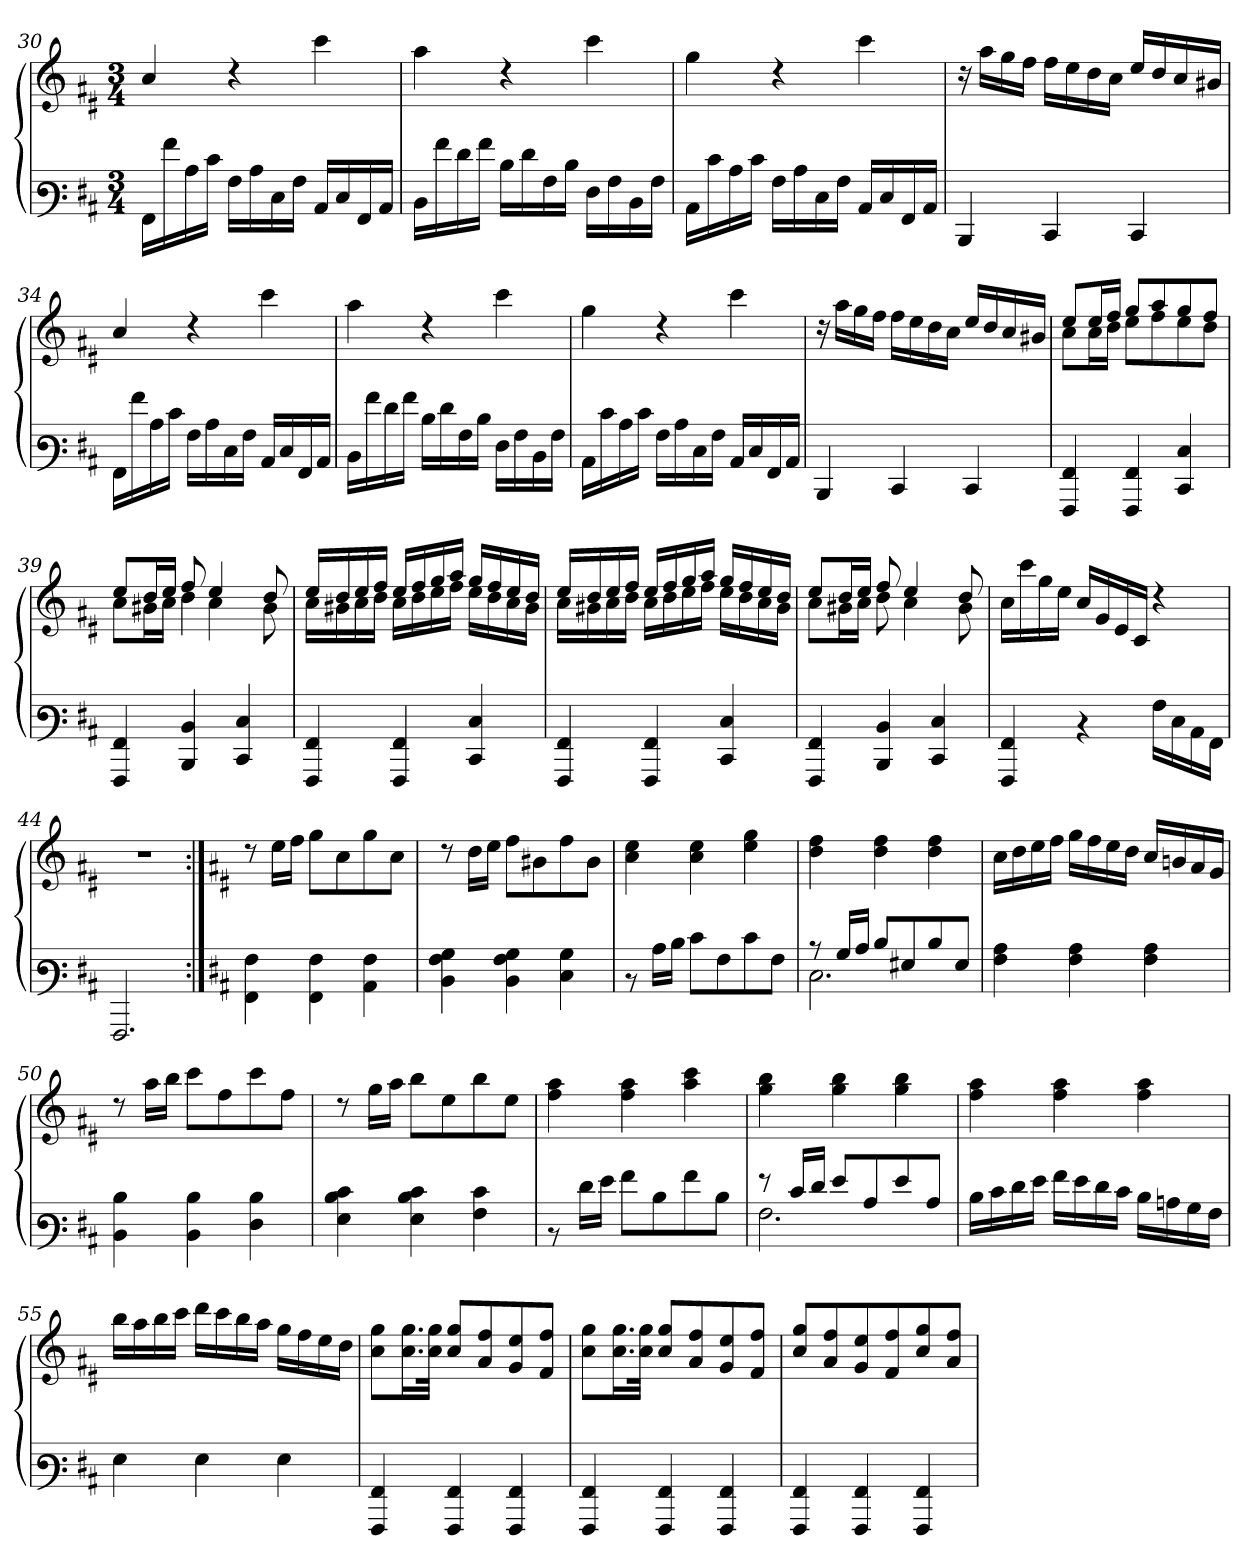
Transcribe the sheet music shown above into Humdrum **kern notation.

**kern	**kern
*part1	*part1
*staff2	*staff1
*clefF3	*clefG3
*k[f#c#]	*k[f#c#]
*M3/4	*M3/4
=30	=30
16AA\LL	4a/
16a\	.
16c#\	.
16e\JJ	.
16A\LL	4rb
16c#\	.
16E\	.
16A\JJ	.
16C#/LL	4aa\
16E/	.
16AA/	.
16C#/JJ	.
!!LO:LB:g=z
=31	=31
16D\LL	(4ff#\
16a\	.
16f#\	.
16a\JJ	.
16d\LL	4rb
16f#\	.
16A\	.
16d\JJ	.
16F#\LL	4aa\
16A\	.
16D\	.
16A\JJ	.
=32	=32
16C#\LL	(4ee\
16e\	.
16c#\	.
16e\JJ	.
16A\LL	4rb
16c#\	.
16E\	.
16A\JJ	.
16C#/LL	4aa\
16E/	.
16AA/	.
16C#/JJ	.
=33	=33
4DD/	16ra
.	16ff#\LL
.	16ee\
.	16dd\JJ
4EE/	16dd\LL
.	16cc#\
.	16b\
.	16a\JJ
4EE/	16cc#/LL
.	16b/
.	16a/
.	16g#X/JJ
!!LO:LB:g=z
=34	=34
16AA\LL	4a/
16a\	.
16c#\	.
16e\JJ	.
16A\LL	4rb
16c#\	.
16E\	.
16A\JJ	.
16C#/LL	4aa\
16E/	.
16AA/	.
16C#/JJ	.
=35	=35
16D\LL	(4ff#\
16a\	.
16f#\	.
16a\JJ	.
16d\LL	4rb
16f#\	.
16A\	.
16d\JJ	.
16F#\LL	4aa\
16A\	.
16D\	.
16A\JJ	.
=36	=36
16C#\LL	(4ee\
16e\	.
16c#\	.
16e\JJ	.
16A\LL	4rb
16c#\	.
16E\	.
16A\JJ	.
16C#/LL	4aa\
16E/	.
16AA/	.
16C#/JJ	.
!!LO:LB:g=z
=37	=37
4DD/	16ra
.	16ff#\LL
.	16ee\
.	16dd\JJ
4EE/	16dd\LL
.	16cc#\
.	16b\
.	16a\JJ
4EE/	16cc#/LL
.	16b/
.	16a/
.	16g#X/JJ
=38	=38
*	*^
4AAA/ 4AA/	8cc#/L	8a\L
.	16cc#/L	16a\L
.	16dd/JJ	16b\JJ
4AAA/ 4AA/	8ee/L	8cc#\L
.	8ff#/	8dd\
4EE/ 4E/	8ee/	8cc#\
.	8dd/J	8b\J
=39	=39	=39
*	*	*^
4AAA/ 4AA/	8cc#/L	8a\L	4.ryy
.	16b/L	16g#X\L	.
.	16cc#/JJ	16a\JJ	.
4DD/ 4D/	(8dd/	4b\	.
.	4cc#/	.	4a\
4EE/ 4E/	.	4ryy	.
.	8b/	.	8g#\
*	*	*v	*v
=40	=40	=40
4AAA/ 4AA/	16cc#/LL	16a\LL
.	16b/	16g#X\
.	16cc#/	16a\
.	16dd/JJ	16b\JJ
4AAA/ 4AA/	16cc#/LL	16a\LL
.	16dd/	16b\
.	16ee/	16cc#\
.	16ff#/JJ	16dd\JJ
4EE/ 4E/	16ee/LL	16cc#\LL
.	16dd/	16b\
.	16cc#/	16a\
.	16b/JJ	16g#\JJ
!!LO:LB:g=z	!!
=41	=41	=41
4AAA/ 4AA/	16cc#/LL	16a\LL
.	16b/	16g#X\
.	16cc#/	16a\
.	16dd/JJ	16b\JJ
4AAA/ 4AA/	16cc#/LL	16a\LL
.	16dd/	16b\
.	16ee/	16cc#\
.	16ff#/JJ	16dd\JJ
4EE/ 4E/	16ee/LL	16cc#\LL
.	16dd/	16b\
.	16cc#/	16a\
.	16b/JJ	16g#\JJ
=42	=42	=42
4AAA/ 4AA/	8cc#/L	8a\L
.	16b/L	16g#X\L
.	16cc#/JJ	16a\JJ
4DD/ 4D/	8dd/	8b\
.	4cc#/	4a\
4EE/ 4E/	.	.
.	8b/	8g#\
*	*v	*v
=43	=43
4AAA/ 4AA/	16a\LL
.	16aa\
.	16ee\
.	16cc#\JJ
4rD	16a/LL
.	16e/
.	16c#/
.	16A/JJ
16A\LL	4rb
16E\	.
16C#\	.
16AA\JJ	.
=44	=44
2.AAA/	2.r
!!LO:PB:g=z
=45:|!	=45:|!
*k[f#c#]	*k[f#c#]
4AA\ 4A\	8rb
.	16cc#\LL
.	16dd\JJ
4AA\ 4A\	8ee\L
.	8a\
4C#\ 4A\	8ee\
.	8a\J
=46	=46
4D\ 4A\ 4B\	8rb
.	16b\LL
.	16cc#\JJ
4D\ 4A\ 4B\	8dd\L
.	8g#X\
4E\ 4B\	8dd\
.	8g#\J
=47	=47
8rD	4a\ 4cc#\
16c#\LL	.
16d\JJ	.
8e\L	4a\ 4cc#\
8A\	.
8e\	4cc#\ 4ee\
8A\J	.
=48	=48
*^	*
8rc	2.E\	4b\ 4dd\
16B/LL	.	.
16c#/JJ	.	.
8d/L	.	4b\ 4dd\
8G#X/	.	.
8d/	.	4b\ 4dd\
8G#/J	.	.
*v	*v	*
!!LO:LB:g=z
=49	=49
4A\ 4c#\	16a\LL
.	16b\
.	16cc#\
.	16dd\JJ
4A\ 4c#\	16ee\LL
.	16dd\
.	16cc#\
.	16b\JJ
4A\ 4c#\	16a/LL
.	16gn/
.	16f#/
.	16e/JJ
=50	=50
4D\ 4d\	8rb
.	16ff#\LL
.	16gg\JJ
4D\ 4d\	8aa\L
.	8dd\
4F#\ 4d\	8aa\
.	8dd\J
=51	=51
4G\ 4d\ 4e\	8rb
.	16ee\LL
.	16ff#\JJ
4G\ 4d\ 4e\	8gg\L
.	8cc#\
4A\ 4e\	8gg\
.	8cc#\J
=52	=52
8rD	4dd\ 4ff#\
16f#\LL	.
16g\JJ	.
8a\L	4dd\ 4ff#\
8d\	.
8a\	4ff#\ 4aa\
8d\J	.
!!LO:LB:g=z
=53	=53
*^	*
8rf	2.A\	4ee\ 4gg\
16e/LL	.	.
16f#/JJ	.	.
8g/L	.	4ee\ 4gg\
8c#/	.	.
8g/	.	4ee\ 4gg\
8c#/J	.	.
*v	*v	*
=54	=54
16d\LL	4dd\ 4ff#\
16e\	.
16f#\	.
16g\JJ	.
16a\LL	4dd\ 4ff#\
16g\	.
16f#\	.
16e\JJ	.
16d\LL	4dd\ 4ff#\
16cn\	.
16B\	.
16A\JJ	.
=55	=55
4G\	16gg\LL
.	16ff#\
.	16gg\
.	16aa\JJ
4G\	16bb\LL
.	16aa\
.	16gg\
.	16ff#\JJ
4G\	16ee\LL
.	16dd\
.	16cc#\
.	16b\JJ
!!LO:LB:g=z
=56	=56
4AAA/ 4AA/	8a\ 8ee\L
.	16.a\ 16.ee\L
.	32a\ 32ee\JJk
4AAA/ 4AA/	8a/ 8ee/L
.	8f#/ 8dd/
4AAA/ 4AA/	8e/ 8cc#/
.	8d/ 8dd/J
=57	=57
4AAA/ 4AA/	8a\ 8ee\L
.	16.a\ 16.ee\L
.	32a\ 32ee\JJk
4AAA/ 4AA/	8a/ 8ee/L
.	8f#/ 8dd/
4AAA/ 4AA/	8e/ 8cc#/
.	8d/ 8dd/J
=58	=58
4AAA/ 4AA/	8a/ 8ee/L
.	8f#/ 8dd/
4AAA/ 4AA/	8e/ 8cc#/
.	8d/ 8dd/
4AAA/ 4AA/	8a/ 8ee/
.	8f#/ 8dd/J
=	=
*-	*-
